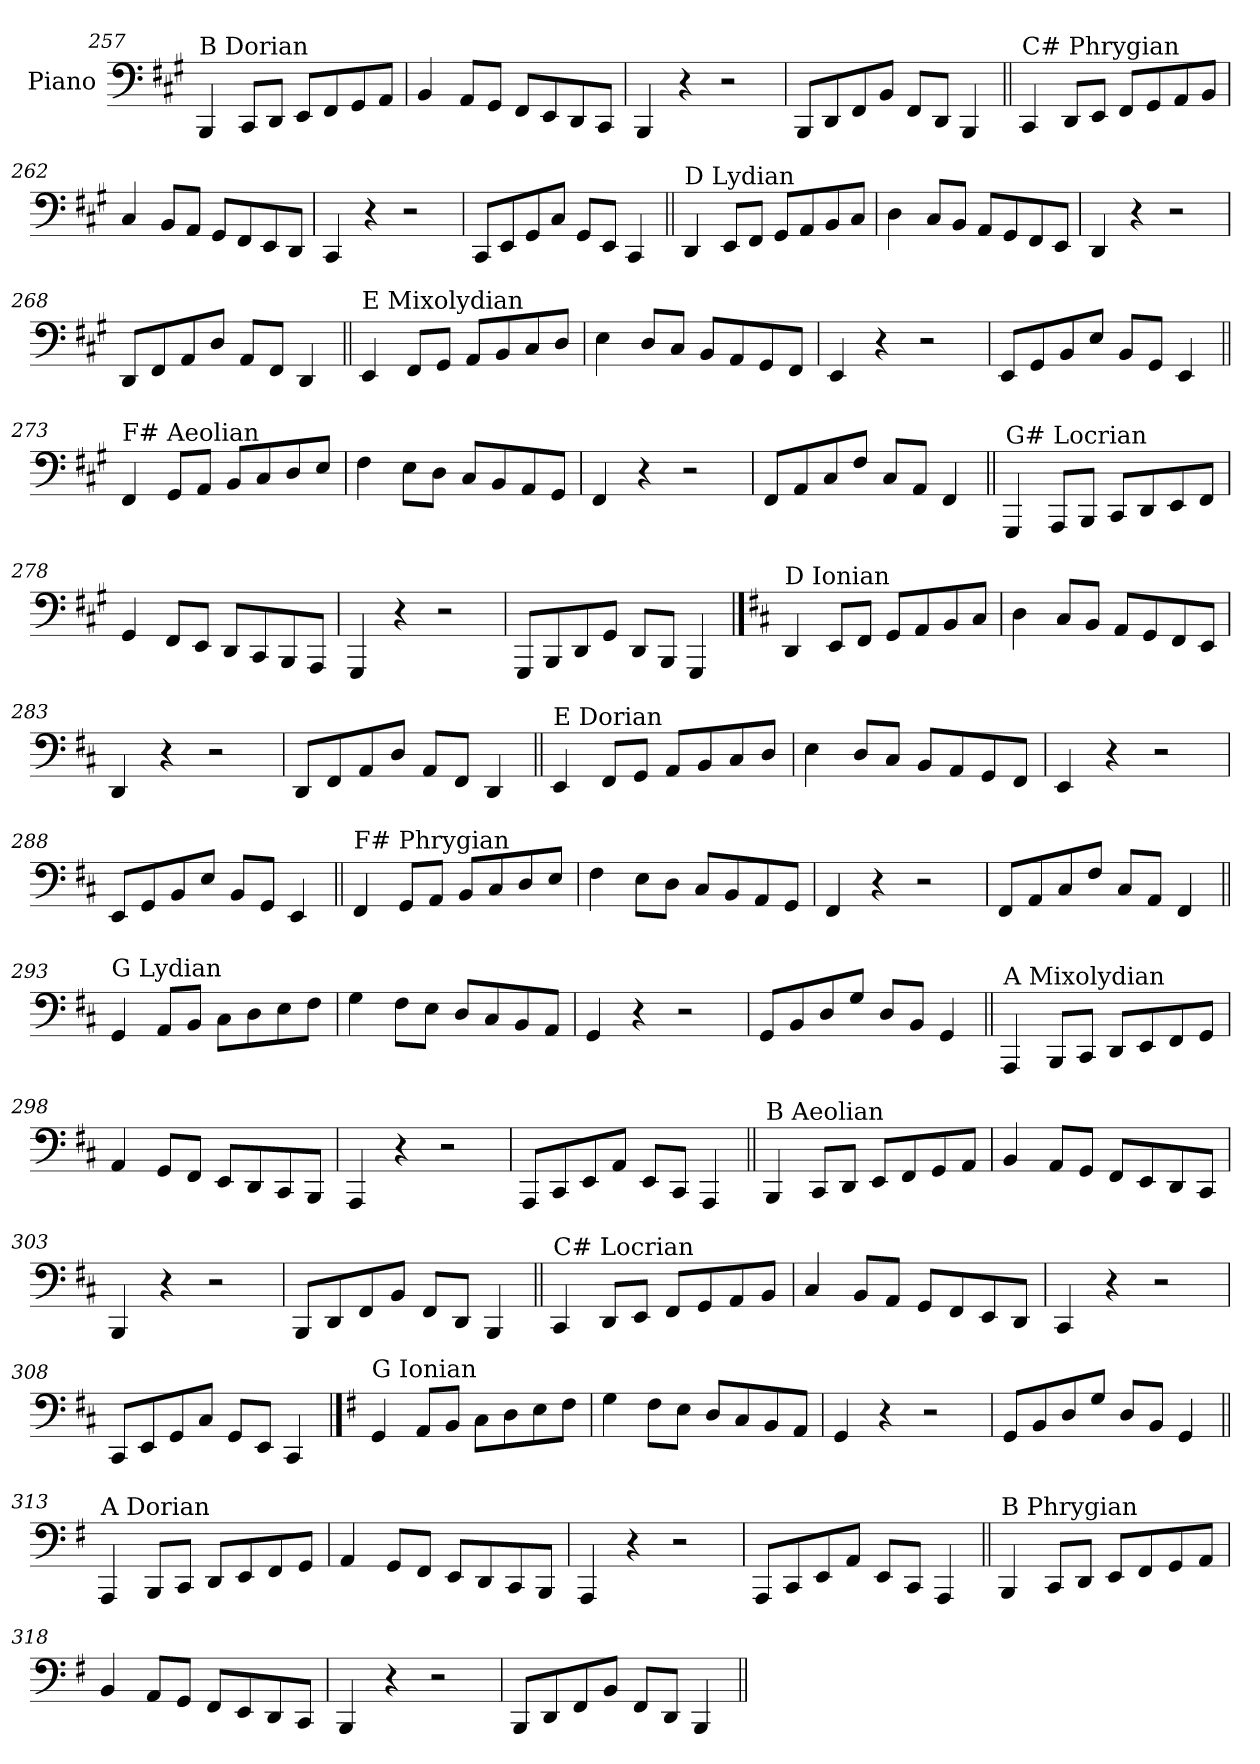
**kern
*part1
*staff1
*I"Piano
*I'Pno.
!!LO:LB:g=z
*clefF4
*k[f#c#g#]
=257
!LO:TX:a:t=B Dorian
4BBB/
8CC#/L
8DD/J
8EE/L
8FF#/
8GG#/
8AA/J
=258
4BB/
8AA/L
8GG#/J
8FF#/L
8EE/
8DD/
8CC#/J
=259
4BBB/
4r
2r
=260
8BBB/L
8DD/
8FF#/
8BB/J
8FF#/L
8DD/J
4BBB/
!!LO:LB:g=z
=261||
!LO:TX:a:t=C# Phrygian
4CC#/
8DD/L
8EE/J
8FF#/L
8GG#/
8AA/
8BB/J
=262
4C#/
8BB/L
8AA/J
8GG#/L
8FF#/
8EE/
8DD/J
=263
4CC#/
4r
2r
=264
8CC#/L
8EE/
8GG#/
8C#/J
8GG#/L
8EE/J
4CC#/
!!LO:LB:g=z
=265||
!LO:TX:a:t=D Lydian
4DD/
8EE/L
8FF#/J
8GG#/L
8AA/
8BB/
8C#/J
=266
4D\
8C#/L
8BB/J
8AA/L
8GG#/
8FF#/
8EE/J
=267
4DD/
4r
2r
=268
8DD/L
8FF#/
8AA/
8D/J
8AA/L
8FF#/J
4DD/
!!LO:LB:g=z
=269||
!LO:TX:a:t=E Mixolydian
4EE/
8FF#/L
8GG#/J
8AA/L
8BB/
8C#/
8D/J
=270
4E\
8D/L
8C#/J
8BB/L
8AA/
8GG#/
8FF#/J
=271
4EE/
4r
2r
=272
8EE/L
8GG#/
8BB/
8E/J
8BB/L
8GG#/J
4EE/
!!LO:LB:g=z
=273||
!LO:TX:a:t=F# Aeolian
4FF#/
8GG#/L
8AA/J
8BB/L
8C#/
8D/
8E/J
=274
4F#\
8E\L
8D\J
8C#/L
8BB/
8AA/
8GG#/J
=275
4FF#/
4r
2r
=276
8FF#/L
8AA/
8C#/
8F#/J
8C#/L
8AA/J
4FF#/
!!LO:LB:g=z
=277||
!LO:TX:a:t=G# Locrian
4GGG#/
8AAA/L
8BBB/J
8CC#/L
8DD/
8EE/
8FF#/J
=278
4GG#/
8FF#/L
8EE/J
8DD/L
8CC#/
8BBB/
8AAA/J
=279
4GGG#/
4r
2r
=280
8GGG#/L
8BBB/
8DD/
8GG#/J
8DD/L
8BBB/J
4GGG#/
!!LO:PB:g=z
==281
*k[f#c#]
!LO:TX:a:t=D Ionian
4DD/
8EE/L
8FF#/J
8GG/L
8AA/
8BB/
8C#/J
=282
4D\
8C#/L
8BB/J
8AA/L
8GG/
8FF#/
8EE/J
=283
4DD/
4r
2r
=284
8DD/L
8FF#/
8AA/
8D/J
8AA/L
8FF#/J
4DD/
!!LO:LB:g=z
=285||
!LO:TX:a:t=E Dorian
4EE/
8FF#/L
8GG/J
8AA/L
8BB/
8C#/
8D/J
=286
4E\
8D/L
8C#/J
8BB/L
8AA/
8GG/
8FF#/J
=287
4EE/
4r
2r
=288
8EE/L
8GG/
8BB/
8E/J
8BB/L
8GG/J
4EE/
!!LO:LB:g=z
=289||
!LO:TX:a:t=F# Phrygian
4FF#/
8GG/L
8AA/J
8BB/L
8C#/
8D/
8E/J
=290
4F#\
8E\L
8D\J
8C#/L
8BB/
8AA/
8GG/J
=291
4FF#/
4r
2r
=292
8FF#/L
8AA/
8C#/
8F#/J
8C#/L
8AA/J
4FF#/
!!LO:LB:g=z
=293||
!LO:TX:a:t=G Lydian
4GG/
8AA/L
8BB/J
8C#\L
8D\
8E\
8F#\J
=294
4G\
8F#\L
8E\J
8D/L
8C#/
8BB/
8AA/J
=295
4GG/
4r
2r
=296
8GG/L
8BB/
8D/
8G/J
8D/L
8BB/J
4GG/
!!LO:LB:g=z
=297||
!LO:TX:a:t=A Mixolydian
4AAA/
8BBB/L
8CC#/J
8DD/L
8EE/
8FF#/
8GG/J
=298
4AA/
8GG/L
8FF#/J
8EE/L
8DD/
8CC#/
8BBB/J
=299
4AAA/
4r
2r
=300
8AAA/L
8CC#/
8EE/
8AA/J
8EE/L
8CC#/J
4AAA/
!!LO:LB:g=z
=301||
!LO:TX:a:t=B Aeolian
4BBB/
8CC#/L
8DD/J
8EE/L
8FF#/
8GG/
8AA/J
=302
4BB/
8AA/L
8GG/J
8FF#/L
8EE/
8DD/
8CC#/J
=303
4BBB/
4r
2r
=304
8BBB/L
8DD/
8FF#/
8BB/J
8FF#/L
8DD/J
4BBB/
!!LO:LB:g=z
=305||
!LO:TX:a:t=C# Locrian
4CC#/
8DD/L
8EE/J
8FF#/L
8GG/
8AA/
8BB/J
=306
4C#/
8BB/L
8AA/J
8GG/L
8FF#/
8EE/
8DD/J
=307
4CC#/
4r
2r
=308
8CC#/L
8EE/
8GG/
8C#/J
8GG/L
8EE/J
4CC#/
!!LO:PB:g=z
==309
*k[f#]
!LO:TX:a:t=G Ionian
4GG/
8AA/L
8BB/J
8C\L
8D\
8E\
8F#\J
=310
4G\
8F#\L
8E\J
8D/L
8C/
8BB/
8AA/J
=311
4GG/
4r
2r
=312
8GG/L
8BB/
8D/
8G/J
8D/L
8BB/J
4GG/
!!LO:LB:g=z
=313||
!LO:TX:a:t=A Dorian
4AAA/
8BBB/L
8CC/J
8DD/L
8EE/
8FF#/
8GG/J
=314
4AA/
8GG/L
8FF#/J
8EE/L
8DD/
8CC/
8BBB/J
=315
4AAA/
4r
2r
=316
8AAA/L
8CC/
8EE/
8AA/J
8EE/L
8CC/J
4AAA/
!!LO:LB:g=z
=317||
!LO:TX:a:t=B Phrygian
4BBB/
8CC/L
8DD/J
8EE/L
8FF#/
8GG/
8AA/J
=318
4BB/
8AA/L
8GG/J
8FF#/L
8EE/
8DD/
8CC/J
=319
4BBB/
4r
2r
=320
8BBB/L
8DD/
8FF#/
8BB/J
8FF#/L
8DD/J
4BBB/
=||
*-
